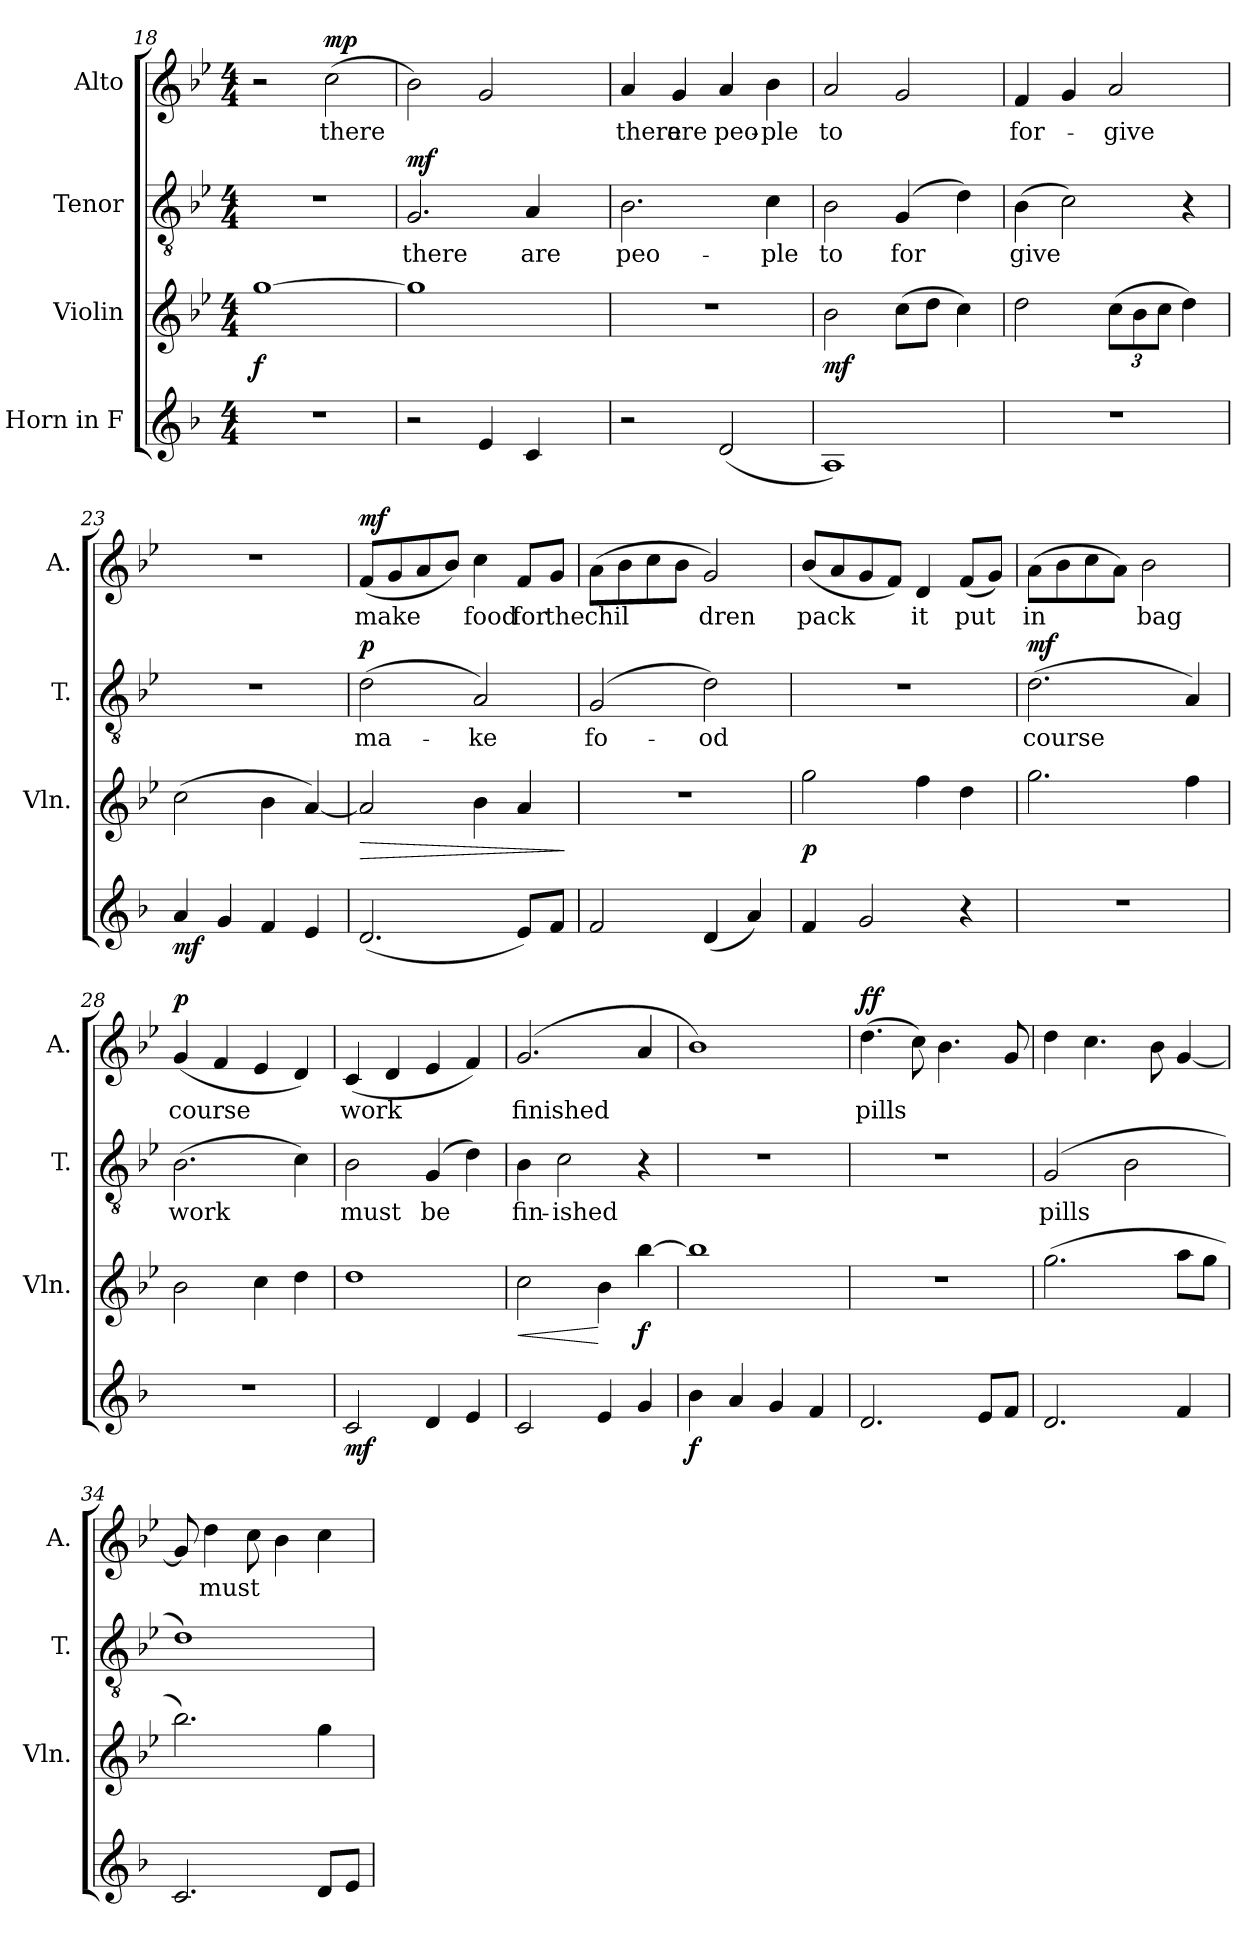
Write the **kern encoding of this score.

**kern	**dynam	**kern	**dynam	**kern	**text	**dynam	**kern	**text	**dynam
*part4	*part4	*part3	*part3	*part2	*part2	*part2	*part1	*part1	*part1
*staff4	*staff4	*staff3	*staff3	*staff2	*staff2	*staff2	*staff1	*staff1	*staff1
*I"Horn in F	*	*I"Violin	*	*I"Tenor	*	*	*I"Alto	*	*
*	*	*I'Vln.	*	*I'T.	*	*	*I'A.	*	*
*clefG2	*	*clefG2	*	*clefGv2	*	*	*clefG2	*	*
*ITrd4c7	*	*	*	*	*	*	*	*	*
*k[b-e-]	*	*k[b-e-]	*	*k[b-e-]	*	*	*k[b-e-]	*	*
*M4/4	*	*M4/4	*	*M4/4	*	*	*M4/4	*	*
=18	=18	=18	=18	=18	=18	=18	=18	=18	=18
!	!	!	!LO:DY:b	!	!	!	!	!	!
1r	.	[1gg	f	1r	.	.	2r	.	.
!	!	!	!	!	!	!	!	!LO:LY:b	!LO:DY:a
.	.	.	.	.	.	.	(2cc\	there	mp
=19	=19	=19	=19	=19	=19	=19	=19	=19	=19
!	!	!	!	!	!LO:LY:b	!LO:DY:a	!	!	!
2r	.	1gg]	.	2.G/	there	mf	2b-\)	.	.
4A/	.	.	.	.	.	.	2g/	.	.
!	!	!	!	!	!LO:LY:b	!	!	!	!
4F/	.	.	.	4A/	are	.	.	.	.
!!LO:LB:g=z
=20	=20	=20	=20	=20	=20	=20	=20	=20	=20
!	!	!	!	!	!LO:LY:b	!	!	!LO:LY:b	!
2r	.	1r	.	2.B-\	peo-	.	4a/	there	.
!	!	!	!	!	!	!	!	!LO:LY:b	!
.	.	.	.	.	.	.	4g/	are	.
!	!	!	!	!	!	!	!	!LO:LY:b	!
(2G/	.	.	.	.	.	.	4a/	peo-	.
!	!	!	!	!	!LO:LY:b	!	!	!LO:LY:b	!
.	.	.	.	4c\	-ple	.	4b-\	-ple	.
=21	=21	=21	=21	=21	=21	=21	=21	=21	=21
!	!	!	!LO:DY:b	!	!LO:LY:b	!	!	!LO:LY:b	!
1D)	.	2b-\	mf	2B-\	to	.	2a/	to	.
!	!	!	!	!	!LO:LY:b	!	!	!	!
.	.	(8cc\L	.	(4G/	-for	.	2g/	.	.
.	.	8dd\J	.	.	.	.	.	.	.
.	.	4cc\)	.	4d\)	.	.	.	.	.
=22	=22	=22	=22	=22	=22	=22	=22	=22	=22
!	!	!	!	!	!LO:LY:b	!	!	!LO:LY:b	!
1r	.	2dd\	.	(4B-\	-give	.	4f/	for-	.
.	.	.	.	2c\)	.	.	4g/	.	.
*	*	*Xbrackettup	*	*	*	*	*	*	*
!	!	!	!	!	!	!	!	!LO:LY:b	!
.	.	(12cc\L	.	.	.	.	2a/	-give	.
.	.	12b-\	.	.	.	.	.	.	.
.	.	12cc\J	.	.	.	.	.	.	.
.	.	4dd\)	.	4r	.	.	.	.	.
=23	=23	=23	=23	=23	=23	=23	=23	=23	=23
!	!LO:DY:b	!	!	!	!	!	!	!	!
4d/	mf	(2cc\	.	1r	.	.	1r	.	.
4c/	.	.	.	.	.	.	.	.	.
4B-/	.	4b-\	.	.	.	.	.	.	.
4A/	.	[4a/)	.	.	.	.	.	.	.
=24	=24	=24	=24	=24	=24	=24	=24	=24	=24
!	!	!	!LO:HP:b	!	!LO:LY:b	!LO:DY:a	!	!LO:LY:b	!LO:DY:a
(2.G/	.	2a/]	>	(2d\	ma-	p	(8f/L	-make	mf
.	.	.	.	.	.	.	8g/	.	.
.	.	.	.	.	.	.	8a/	.	.
.	.	.	.	.	.	.	8b-/J)	.	.
!	!	!	!	!	!LO:LY:b	!	!	!LO:LY:b	!
.	.	4b-\	.	2A/)	-ke	.	4cc\	food	.
!	!	!	!	!	!	!	!	!LO:LY:b	!
8A/L)	.	4a/	.	.	.	.	8f/L	for	.
!	!	!	!	!	!	!	!	!LO:LY:b	!
8B-/J	.	.	.	.	.	.	8g/J	the	.
.	.	.	]	.	.	.	.	.	.
!!LO:LB:g=z
=25	=25	=25	=25	=25	=25	=25	=25	=25	=25
!	!	!	!	!	!LO:LY:b	!	!	!LO:LY:b	!
2B-/	.	1r	.	(2G/	fo-	.	(8a\L	-chil	.
.	.	.	.	.	.	.	8b-\	.	.
.	.	.	.	.	.	.	8cc\	.	.
.	.	.	.	.	.	.	8b-\J	.	.
!	!	!	!	!	!LO:LY:b	!	!	!LO:LY:b	!
(4G/	.	.	.	2d\)	-od	.	2g/)	dren	.
4d/)	.	.	.	.	.	.	.	.	.
=26	=26	=26	=26	=26	=26	=26	=26	=26	=26
!	!	!	!LO:DY:b	!	!	!	!	!LO:LY:b	!
4B-/	.	2gg\	p	1r	.	.	(8b-/L	-pack	.
.	.	.	.	.	.	.	8a/	.	.
2c/	.	.	.	.	.	.	8g/	.	.
.	.	.	.	.	.	.	8f/J)	.	.
!	!	!	!	!	!	!	!	!LO:LY:b	!
.	.	4ff\	.	.	.	.	4d/	it	.
!	!	!	!	!	!	!	!	!LO:LY:b	!
4r	.	4dd\	.	.	.	.	(8f/L	-put	.
.	.	.	.	.	.	.	8g/J)	.	.
=27	=27	=27	=27	=27	=27	=27	=27	=27	=27
!	!	!	!	!	!LO:LY:b	!LO:DY:a	!	!LO:LY:b	!
1r	.	2.gg\	.	(2.d\	-course	mf	(8a\L	in	.
.	.	.	.	.	.	.	8b-\	.	.
.	.	.	.	.	.	.	8cc\	.	.
.	.	.	.	.	.	.	8a\J)	.	.
!	!	!	!	!	!	!	!	!LO:LY:b	!
.	.	.	.	.	.	.	2b-\	bag	.
.	.	4ff\	.	4A/)	.	.	.	.	.
=28	=28	=28	=28	=28	=28	=28	=28	=28	=28
!	!	!	!	!	!LO:LY:b	!	!	!LO:LY:b	!LO:DY:a
1r	.	2b-\	.	(2.B-\	-work	.	(4g/	-course	p
.	.	.	.	.	.	.	4f/	.	.
.	.	4cc\	.	.	.	.	4e-/	.	.
.	.	4dd\	.	4c\)	.	.	4d/)	.	.
=29	=29	=29	=29	=29	=29	=29	=29	=29	=29
!	!LO:DY:b	!	!	!	!LO:LY:b	!	!	!LO:LY:b	!
2F/	mf	1dd	.	2B-\	must	.	(4c/	-work	.
.	.	.	.	.	.	.	4d/	.	.
!	!	!	!	!	!LO:LY:b	!	!	!	!
4G/	.	.	.	(4G/	-be	.	4e-/	.	.
4A/	.	.	.	4d\)	.	.	4f/)	.	.
!!LO:PB:g=z
=30	=30	=30	=30	=30	=30	=30	=30	=30	=30
!	!	!	!LO:HP:b	!	!LO:LY:b	!	!	!LO:LY:b	!
2F/	.	2cc\	<	4B-\	fin-	.	(2.g/	finished	.
!	!	!	!	!	!LO:LY:b	!	!	!	!
.	.	.	.	2c\	-ished	.	.	.	.
4A/	.	4b-\	[	.	.	.	.	.	.
!	!	!	!LO:DY:b	!	!	!	!	!	!
4c/	.	[4bb-\	f	4r	.	.	4a/	.	.
=31	=31	=31	=31	=31	=31	=31	=31	=31	=31
!	!LO:DY:b	!	!	!	!	!	!	!	!
4e-\	f	1bb-]	.	1r	.	.	1b-)	.	.
4d/	.	.	.	.	.	.	.	.	.
4c/	.	.	.	.	.	.	.	.	.
4B-/	.	.	.	.	.	.	.	.	.
=32	=32	=32	=32	=32	=32	=32	=32	=32	=32
!	!	!	!	!	!	!	!	!LO:LY:b	!LO:DY:a
2.G/	.	1r	.	1r	.	.	(4.dd\	pills	ff
.	.	.	.	.	.	.	8cc\)	.	.
.	.	.	.	.	.	.	4.b-\	.	.
8A/L	.	.	.	.	.	.	.	.	.
8B-/J	.	.	.	.	.	.	8g/	.	.
=33	=33	=33	=33	=33	=33	=33	=33	=33	=33
!	!	!	!	!	!LO:LY:b	!	!	!	!
2.G/	.	(2.gg\	.	(2G/	pills	.	4dd\	.	.
.	.	.	.	.	.	.	4.cc\	.	.
.	.	.	.	2B-\	.	.	.	.	.
.	.	.	.	.	.	.	8b-\	.	.
4B-/	.	8aa\L	.	.	.	.	[4g/	.	.
.	.	8gg\J	.	.	.	.	.	.	.
=34	=34	=34	=34	=34	=34	=34	=34	=34	=34
2.F/	.	2.bb-\)	.	1d)	.	.	8g/]	.	.
!	!	!	!	!	!	!	!	!LO:LY:b	!
.	.	.	.	.	.	.	4dd\	must	.
.	.	.	.	.	.	.	8cc\	.	.
.	.	.	.	.	.	.	4b-\	.	.
8G/L	.	4gg\	.	.	.	.	4cc\	.	.
8A/J	.	.	.	.	.	.	.	.	.
=	=	=	=	=	=	=	=	=	=
*-	*-	*-	*-	*-	*-	*-	*-	*-	*-
